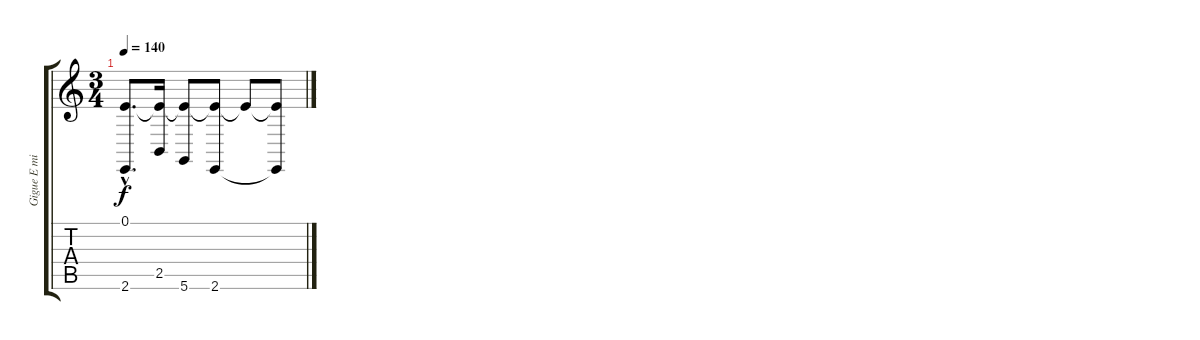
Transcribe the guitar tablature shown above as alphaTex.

\track ("Gigue E minor" "Gigue E mi") {instrument harpsichord}
\staff {score tabs}
\tuning (E4 B3 G3 D3 A2 D2) {hide}
\ts (3 4)
\tempo 140
\clef g2
\ks c
(0.1{hac} 2.6{hac}).8{d dy f} (0.1{t} 2.5).16 (0.1{t} 5.6).8 (0.1{t} 2.6).8 0.1{t}.8 (0.1{t} 2.6{t}).8
